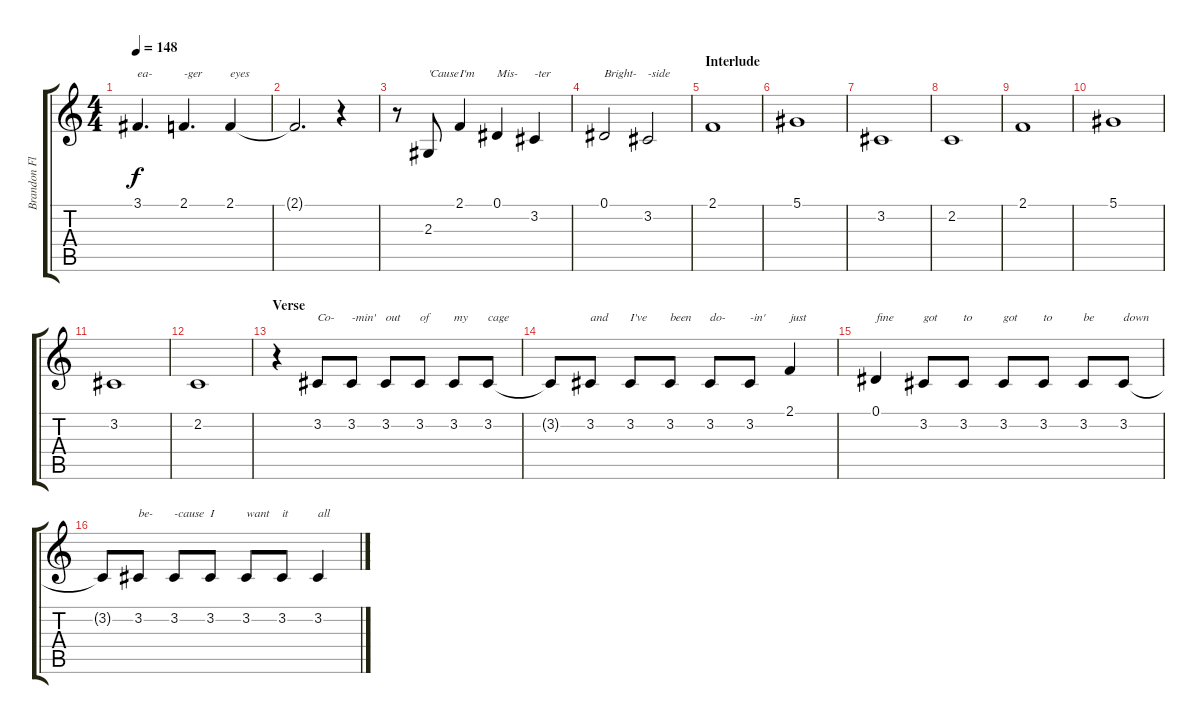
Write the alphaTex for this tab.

\track ("Brandon Flowers - Vocals" "Brandon Fl") {instrument steeldrums}
\staff {score tabs}
\tuning (Eb4 Bb3 Gb3 Db3 Ab2 Eb2) {hide}
\ts (4 4)
\tempo 148
\clef g2
\ks c
3.1.4{d txt "ea-" dy f} 2.1.4{d txt "-ger"} 2.1.4{txt "eyes"} |
2.1{t}.2{d} r.4 |
r.8 2.3.8{txt "'Cause"} 2.1.4{txt "I'm"} 0.1.4{txt "Mis-"} 3.2.4{txt "-ter"} |
0.1.2{txt "Bright-"} 3.2.2{txt "-side"} |
\section ("" "Interlude")
2.1.1 |
5.1.1 |
3.2.1 |
2.2.1 |
2.1.1 |
5.1.1 |
3.2.1 |
2.2.1 |
\section ("" "Verse")
r.4 3.2.8{txt "Co-"} 3.2.8{txt "-min'"} 3.2.8{txt "out"} 3.2.8{txt "of"} 3.2.8{txt "my"} 3.2.8{txt "cage"} |
3.2{t}.8 3.2.8{txt "and"} 3.2.8{txt "I've"} 3.2.8{txt "been"} 3.2.8{txt "do-"} 3.2.8{txt "-in'"} 2.1.4{txt "just"} |
0.1.4{txt "fine"} 3.2.8{txt "got"} 3.2.8{txt "to"} 3.2.8{txt "got"} 3.2.8{txt "to"} 3.2.8{txt "be"} 3.2.8{txt "down"} |
3.2{t}.8 3.2.8{txt "be-"} 3.2.8{txt "-cause"} 3.2.8{txt "I"} 3.2.8{txt "want"} 3.2.8{txt "it"} 3.2.4{txt "all"}
